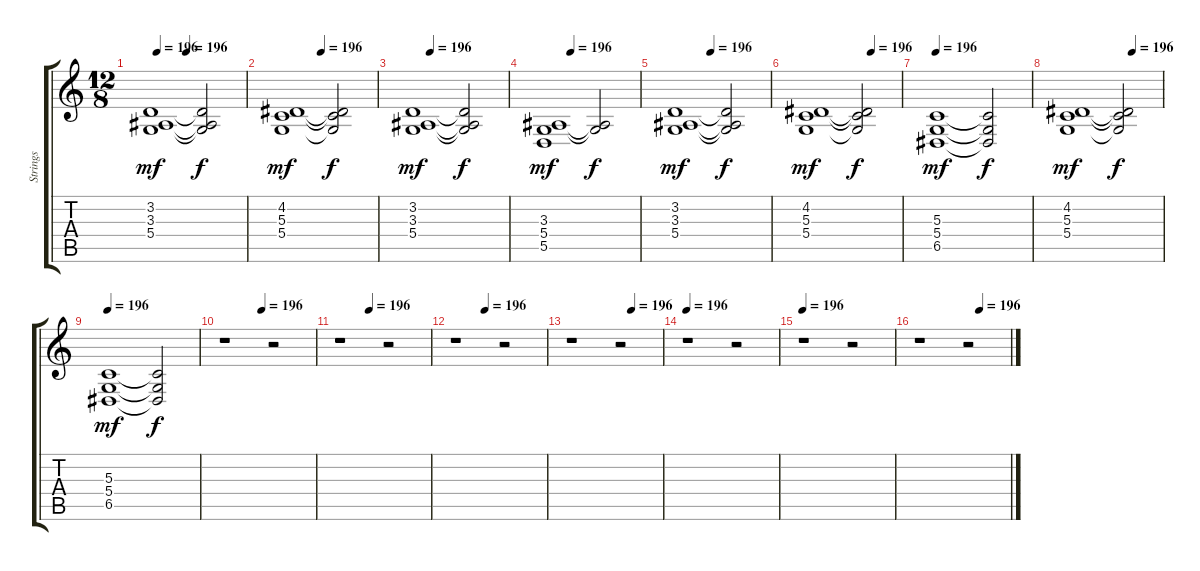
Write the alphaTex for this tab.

\track ("Strings" "Strings") {instrument stringensemble1}
\staff {score tabs}
\tuning (E4 B3 G3 D3 A2 E2) {hide}
\ts (12 8)
\tempo 196
\tempo (196 0.3333333333333333)
\clef g2
\ks c
(3.2 3.3 5.4).1{dy mf} (3.2{t} 3.3{t} 5.4{t}).2{dy f} |
\tempo (196 0.375)
(4.2 5.3 5.4).1{dy mf} (4.2{t} 5.3{t} 5.4{t}).2{dy f} |
\tempo (196 0.125)
(3.2 3.3 5.4).1{dy mf} (3.2{t} 3.3{t} 5.4{t}).2{dy f} |
\tempo (196 0.22916666666666666)
(3.3 5.4 5.5).1{dy mf} (3.3{t} 5.4{t}).2{dy f} |
\tempo (196 0.3333333333333333)
(3.2 3.3 5.4).1{dy mf} (3.2{t} 3.3{t} 5.4{t}).2{dy f} |
\tempo (196 0.6666666666666666)
(4.2 5.3 5.4).1{dy mf} (4.2{t} 5.3{t} 5.4{t}).2{dy f} |
\tempo 196
(5.3 5.4 6.5).1{dy mf} (5.3{t} 5.4{t} 6.5{t}).2{dy f} |
\tempo (196 0.6666666666666666)
(4.2 5.3 5.4).1{dy mf} (4.2{t} 5.3{t} 5.4{t}).2{dy f} |
\tempo 196
(5.3 5.4 6.5).1{dy mf} (5.3{t} 5.4{t} 6.5{t}).2{dy f} |
\tempo (196 0.4166666666666667)
r.1 r.2 |
\tempo (196 0.3333333333333333)
r.1 r.2 |
\tempo (196 0.3333333333333333)
r.1 r.2 |
\tempo (196 0.6666666666666666)
r.1 r.2 |
\tempo 196
r.1 r.2 |
\tempo 196
r.1 r.2 |
\tempo (196 0.6666666666666666)
r.1 r.2
